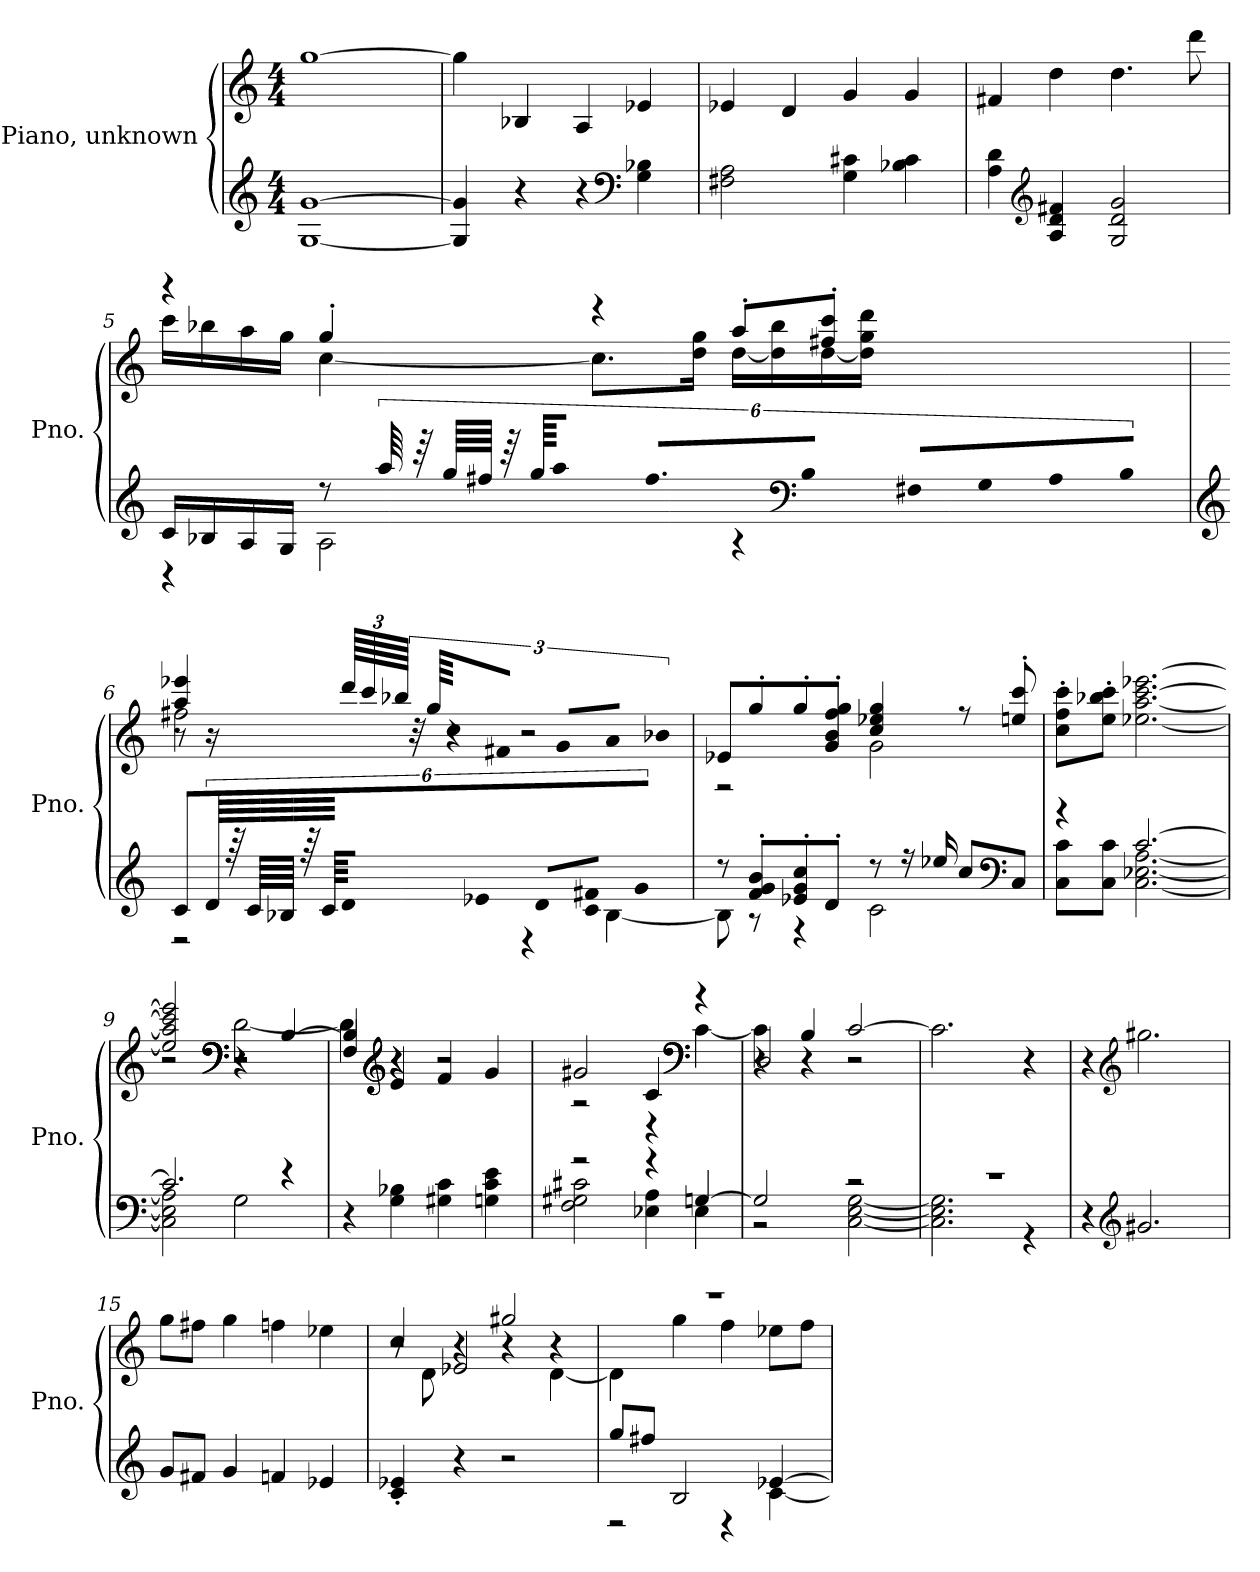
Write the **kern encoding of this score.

**kern	**kern
*part1	*part1
*staff2	*staff1
*I"Piano, unknown	*
*I'Pno.	*
*clefG2	*clefG2
*k[]	*k[]
*M4/4	*M4/4
*MM120	*MM120
=1	=1
[1G [1g	[1gg
=2	=2
4G/] 4g/]	4gg\]
4r	4B-X/
4r	4A/
*clefF4	*
4G\ 4B-X\	4e-X/
=3	=3
2F#X\ 2A\	4e-X/
.	4d/
4G\ 4c#X\	4g/
4B-X\ 4c#\	4g/
=4	=4
4A\ 4d\	4f#X/
*clefG2	*
4A/ 4d/ 4f#X/	4dd\
2G/ 2d/ 2g/	4.dd\
.	8ddd\
!!LO:LB:g=z
=5	=5
*^	*^
16c/LL	4r	4r	16ccc\LL
16B-X/	.	.	16bb-X\
16A/	.	.	16aa\
16G/JJ	.	.	16gg\JJ
8r	2A\	4gg'/	[4cc\
96aa/	.	.	.
96r	.	.	.
96gg/LLLL	.	.	.
96ff#X/JJJJ	.	.	.
96r	.	.	.
96gg/KKLL	.	.	.
16aa/JJ	.	.	.
8.ff#/L	.	4r	8.cc\L]
*clefF4	*	*	*
16B-/Jk	.	.	16dd\ 16gg\Jk
16F#X/LL	4r	8aa'/L	[16dd\LL
16G/	.	.	16dd\] 16bb-\
16A/	.	8ff#X/' 8ccc/'J	[16dd\
16B-/JJ	.	.	16dd\] 16gg\ 16ddd\JJ
*	*	*v	*v
!!LO:LB:g=z
=6	=6	=6
*clefG2	*	*
*	*	*^
*	*	*	*^
8c/L	2r	4aa/ 4eee-X/	2ff#X\	8r
96d/Jkkk	.	.	.	16r
96r	.	.	.	.
96c/LLLL	.	.	.	.
96B-X/JJJJ	.	.	.	.
96r	.	.	.	.
96c/KKLL	.	.	.	.
*	*	*	*	*Xbrackettup
16d/JJ	.	.	.	96ddd/LLLL
.	.	.	.	96ccc/
.	.	.	.	96bb-X/JJJJ
*	*	*	*	*brackettup
.	.	.	.	48r
.	.	.	.	96gg/KKKL
4e-X/	.	4r	.	8cc/
.	.	.	.	8f#X/J
8d/L	4r	2r	2r	8g/L
8c/ 8f#X/J	.	.	.	8a/J
4g/	[4B-\	.	.	4b-X/
*	*	*	*v	*v
=7	=7	=7	=7
8r	8B-\]	8e-X/L	2r
8f/' 8g/' 8b/'L	8r	8gg'/	.
8e-X/' 8g/' 8cc/'	4r	8gg'/	.
8d'/J	.	8g/' 8b/' 8ff/' 8gg/'J	.
8r	2c\	4cc/ 4ee-X/ 4gg/	2g\
16r	.	.	.
16ee-X/	.	.	.
8cc/L	.	8r	.
*clefF4	*	*	*
8C/J	.	8een/' 8ccc/'	.
*	*	*v	*v
=8	=8	=8
4r	8C\ 8c\L	8cc\' 8ff\' 8ccc\'L
.	8C\ 8c\J	8ee\' 8bb-X\' 8ccc\'J
[2.c/	[2.C\ [2.E-X\ [2.A\	[2.ee-X\ [2.aa\ [2.ccc\ [2.eee-X\
!!LO:LB:g=z
=9	=9	=9
*	*	*^
*	*	*	*^
2.c/]	2C\] 2E-\] 2A\]	2ee-/] 2aa/] 2ccc/] 2eee-/]	2r	2r
*	*	*clefF4	*	*
.	2G\	2r	[2d\	4r
4r	.	.	.	[4B/
*v	*v	*	*	*
=10	=10	=10	=10
4r	4F/	4d\]	4B/]
*	*clefG2	*	*
4G\ 4B-X\	4e/	4r	4r
4G#X\ 4c\	4f/	2r	2r
4Gn\ 4c\ 4e\	4g/	.	.
*	*	*v	*v
=11	=11	=11
*^	*	*
2r	2F\ 2G#X\ 2c#X\	2g#X/	2r
4r	4E-X\ 4A\	4c/	4r
*	*	*clefF4	*
[4Gn/	4E-\	4r	[4c\
=12	=12	=12	=12
*	*	*	*^
2G/]	2r	4r	4c\]	2D/
.	.	4B/	4r	.
2r	[2C\ [2E\ [2G\	[2c/	2r	2r
*	*	*v	*v	*v
=13	=13	=13
1r	2.C\] 2.E\] 2.G\]	2.c\]
.	4r	4r
*v	*v	*
=14	=14
4r	4r
*clefG2	*clefG2
2.g#X/	2.gg#X\
!!LO:LB:g=z
=15	=15
8g/L	8gg\L
8f#X/J	8ff#X\J
4g/	4gg\
4fn/	4ffn\
4e-X/	4ee-X\
=16	=16
*	*^
*	*	*^
4c/' 4e-X/'	2r	8r	4cc/
.	.	8d\	.
4r	.	4r	2e-X/
2r	2gg#X/	4r	.
.	.	[4d\	4r
*	*	*v	*v
=17	=17	=17
*^	*	*
8gg/L	2r	1r	4d\]
8ff#X/J	.	.	.
2B/	.	.	4gg\
.	4r	.	4ff\
[4e-X/	[4c\	.	8ee-X\L
.	.	.	8ff\J
*v	*v	*	*
*	*v	*v
=	=
*-	*-
